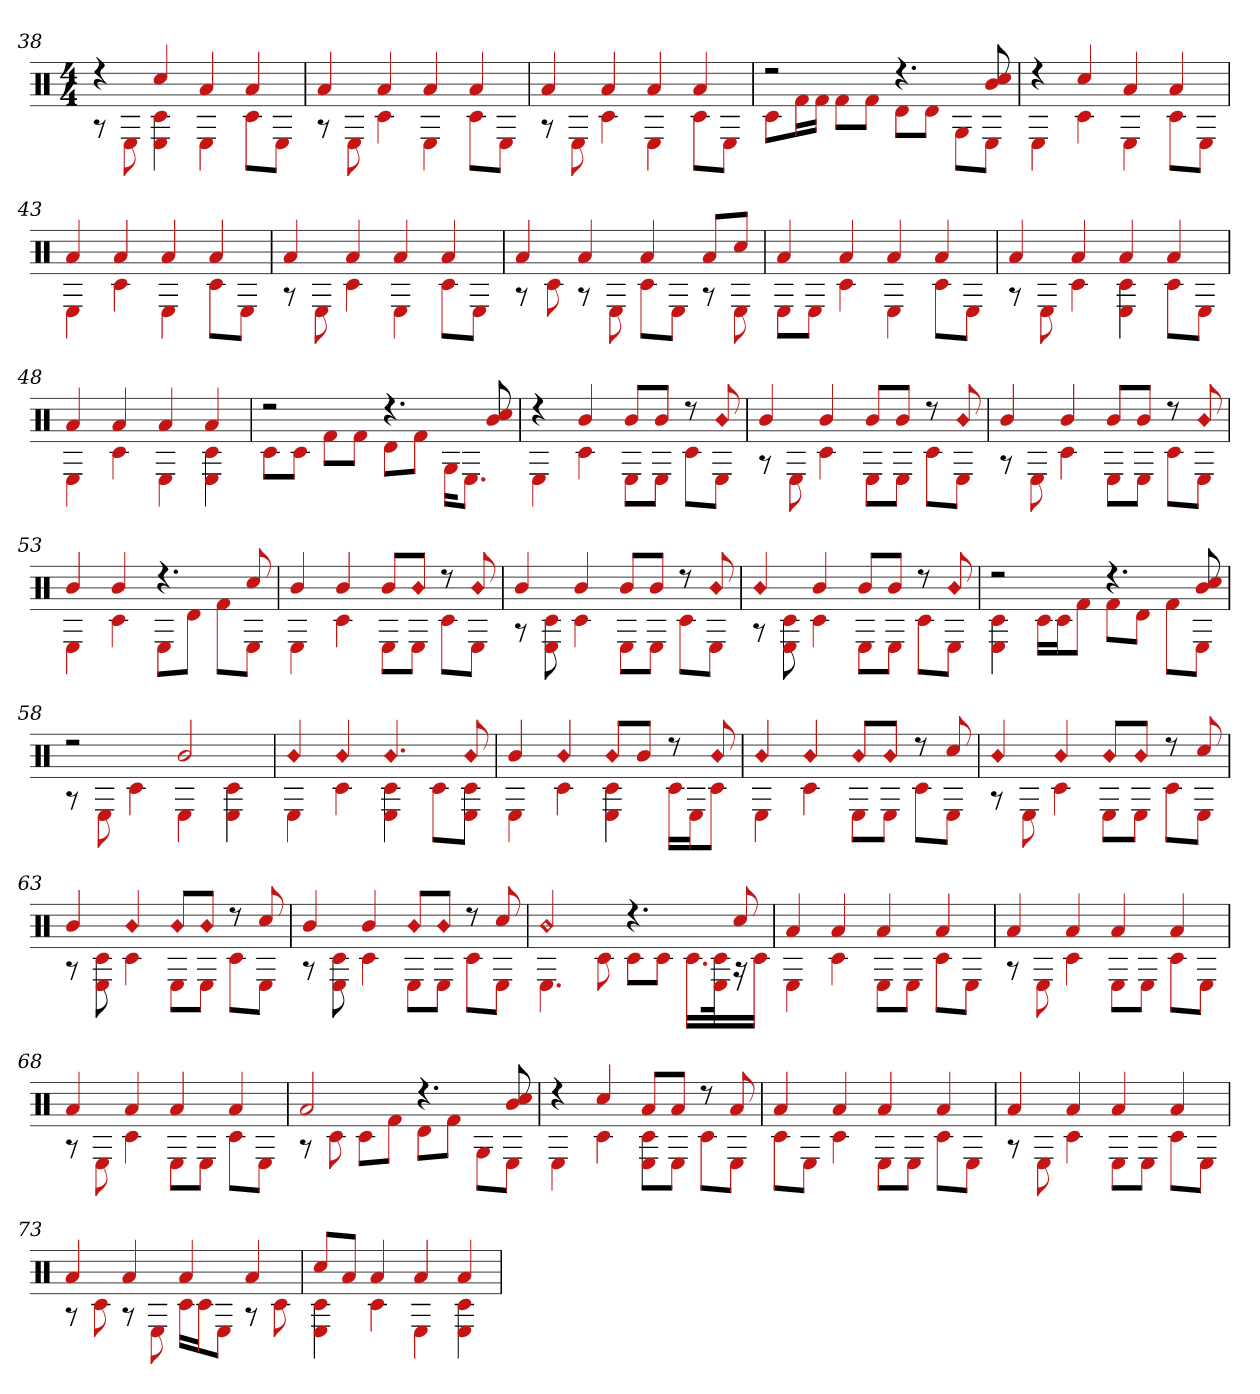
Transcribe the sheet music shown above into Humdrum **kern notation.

**kern
*part1
*staff1
*clefX
*k[]
*M4/4
=38
*^
4r	8r
.	8E
4cc#	4E 4c#
4a	4E
4a	8c#L
.	8EJ
=39	=39
4a	8r
.	8E
4a	4c#
4a	4E
4a	8c#L
.	8EJ
=40	=40
4a	8r
.	8E
4a	4c#
4a	4E
4a	8c#L
.	8EJ
=41	=41
2r	8c#L
.	16f#L
.	16f#JJ
.	8f#L
.	8f#J
4.r	8dL
.	8dJ
.	8GL
8cc# 8b	8EJ
=42	=42
4r	4E
4cc#	4c#
4a	4E
4a	8c#L
.	8EJ
=43	=43
4a	4E
4a	4c#
4a	4E
4a	8c#L
.	8EJ
=44	=44
4a	8r
.	8E
4a	4c#
4a	4E
4a	8c#L
.	8EJ
=45	=45
4a	8r
.	8c#
4a	8r
.	8E
4a	8c#L
.	8EJ
8aL	8r
8cc#J	8E
=46	=46
4a	8EL
.	8EJ
4a	4c#
4a	4E
4a	8c#L
.	8EJ
=47	=47
4a	8r
.	8E
4a	4c#
4a	4E 4c#
4a	8c#L
.	8EJ
=48	=48
4a	4E
4a	4c#
4a	4E
4a	4c# 4E
=49	=49
2r	8c#L
.	8c#J
.	8f#L
.	8f#J
4.r	8dL
.	8f#J
.	16GKL
.	8.EJ
8cc# 8b	.
=50	=50
4r	4E
4b	4c#
8bL	8EL
8bJ	8EJ
8r	8c#L
!LO:N:head=diamond	!
8b	8EJ
=51	=51
4b	8r
.	8E
4b	4c#
8bL	8EL
8bJ	8EJ
8r	8c#L
!LO:N:head=diamond	!
8b	8EJ
=52	=52
4b	8r
.	8E
4b	4c#
8bL	8EL
8bJ	8EJ
8r	8c#L
!LO:N:head=diamond	!
8b	8EJ
=53	=53
4b	4E
4b	4c#
4.r	8EL
.	8dJ
.	8f#L
8cc#	8EJ
=54	=54
4b	4E
4b	4c#
8bL	8EL
!LO:N:head=diamond	!
8bJ	8EJ
8r	8c#L
!LO:N:head=diamond	!
8b	8EJ
=55	=55
4b	8r
.	8E 8c#
4b	4c#
8bL	8EL
8bJ	8EJ
8r	8c#L
!LO:N:head=diamond	!
8b	8EJ
=56	=56
!LO:N:head=diamond	!
4b	8r
.	8E 8c#
4b	4c#
8bL	8EL
8bJ	8EJ
8r	8c#L
!LO:N:head=diamond	!
8b	8EJ
=57	=57
2r	4E 4c#
.	16c#LL
.	16c#J
.	8f#J
4.r	8f#L
.	8dJ
.	8f#L
8cc# 8b	8EJ
=58	=58
2r	8r
.	8E
.	4c#
2b	4E
.	4E 4c#
=59	=59
!LO:N:head=diamond	!
4b	4E
!LO:N:head=diamond	!
4b	4c#
!LO:N:head=diamond	!
4.b	4E 4c#
.	8c#L
!LO:N:head=diamond	!
8b	8E 8c#J
=60	=60
4b	4E
!LO:N:head=diamond	!
4b	4c#
!LO:N:head=diamond	!
8bL	4E 4c#
8bJ	.
8r	16c#LL
.	16EJ
!LO:N:head=diamond	!
8b	8c#J
=61	=61
!LO:N:head=diamond	!
4b	4E
!LO:N:head=diamond	!
4b	4c#
!LO:N:head=diamond	!
8bL	8EL
!LO:N:head=diamond	!
8bJ	8EJ
8r	8c#L
8cc#	8EJ
=62	=62
!LO:N:head=diamond	!
4b	8r
.	8E
!LO:N:head=diamond	!
4b	4c#
!LO:N:head=diamond	!
8bL	8EL
!LO:N:head=diamond	!
8bJ	8EJ
8r	8c#L
8cc#	8EJ
=63	=63
4b	8r
.	8E 8c#
!LO:N:head=diamond	!
4b	4c#
!LO:N:head=diamond	!
8bL	8EL
!LO:N:head=diamond	!
8bJ	8EJ
8r	8c#L
8cc#	8EJ
=64	=64
4b	8r
.	8E 8c#
4b	4c#
!LO:N:head=diamond	!
8bL	8EL
!LO:N:head=diamond	!
8bJ	8EJ
8r	8c#L
8cc#	8EJ
=65	=65
!LO:N:head=diamond	!
2b	4.E
.	8c#
4.r	8c#L
.	8c#J
.	16.c#LL
.	32E 32c#k
8cc#	16r
.	16c#JJ
=66	=66
4a	4E
4a	4c#
4a	8EL
.	8EJ
4a	8c#L
.	8EJ
=67	=67
4a	8r
.	8E
4a	4c#
4a	8EL
.	8EJ
4a	8c#L
.	8EJ
=68	=68
4a	8r
.	8E
4a	4c#
4a	8EL
.	8EJ
4a	8c#L
.	8EJ
=69	=69
2a	8r
.	8c#
.	8c#L
.	8f#J
4.r	8dL
.	8f#J
.	8GL
8cc# 8b	8EJ
=70	=70
4r	4E
4cc#	4c#
8aL	8c# 8EL
8aJ	8EJ
8r	8c#L
8a	8EJ
=71	=71
4a	8c#L
.	8EJ
4a	4c#
4a	8EL
.	8EJ
4a	8c#L
.	8EJ
=72	=72
4a	8r
.	8E
4a	4c#
4a	8EL
.	8EJ
4a	8c#L
.	8EJ
=73	=73
4a	8r
.	8c#
4a	8r
.	8E
4a	16c#LL
.	16c#J
.	8EJ
4a	8r
.	8c#
=74	=74
8cc#L	4c# 4E
8aJ	.
4a	4c#
4a	4E
4a	4E 4c#
*v	*v
=
*-
